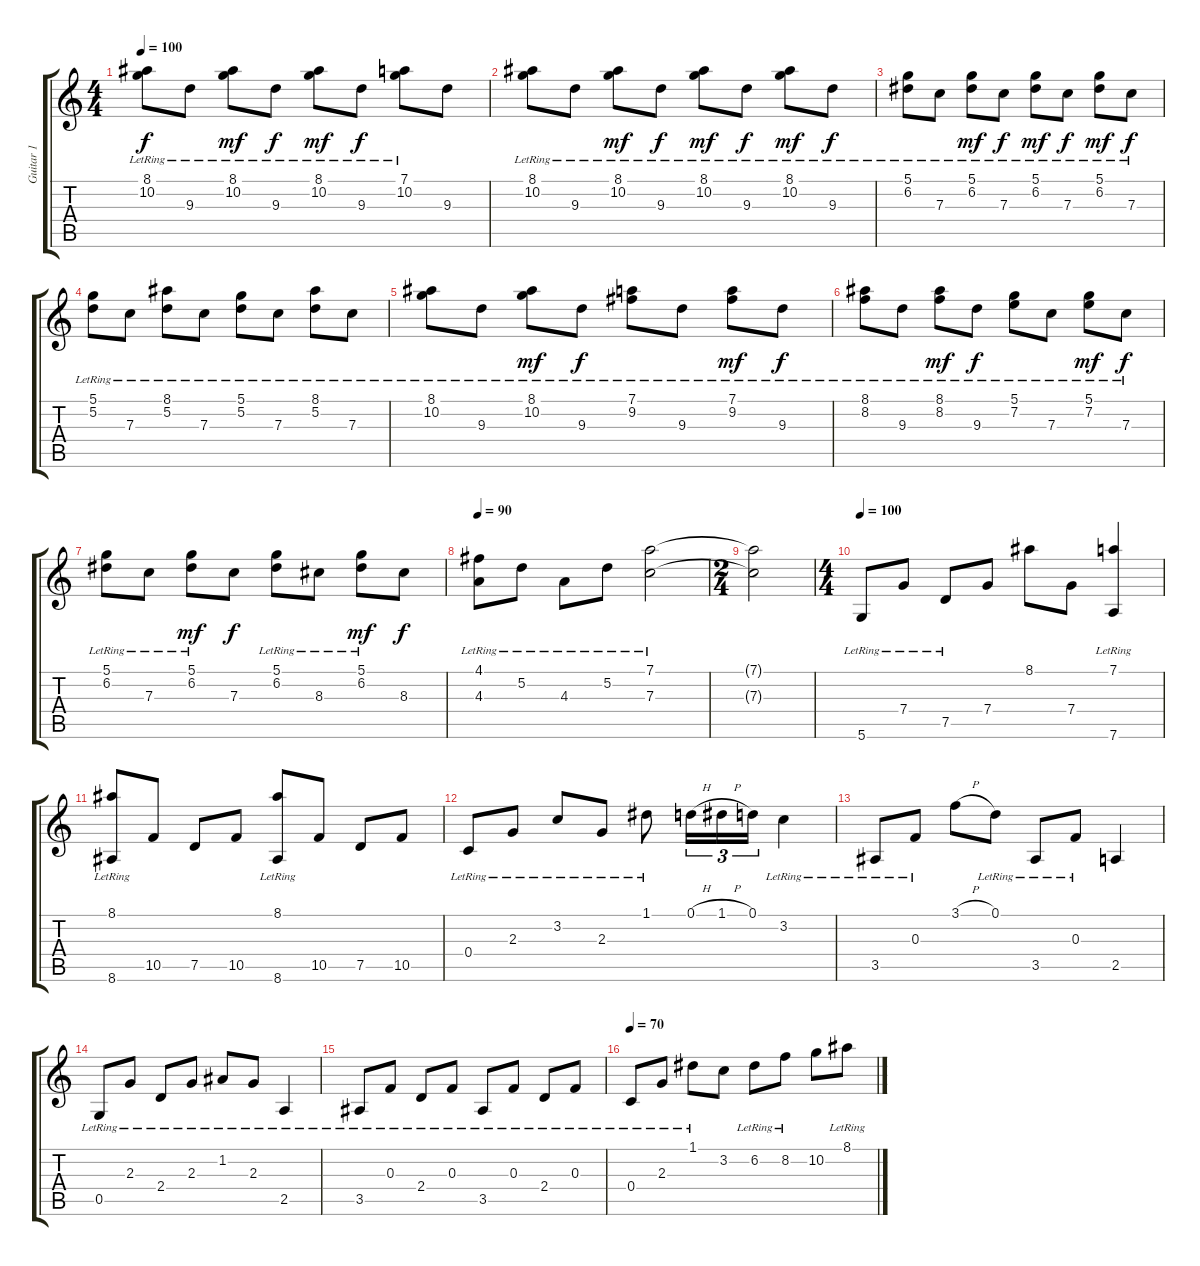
\track ("Guitar 1" "Guitar 1") {instrument acousticguitarnylon}
\staff {score tabs}
\tuning (D4 A3 F3 C3 G2 D2) {hide}
\ts (4 4)
\tempo 100
\clef g2
\ks c
(8.1{lr} 10.2{lr}).8{dy f instrument acousticguitarnylon} 9.3{lr}.8 (8.1{lr} 10.2{lr}).8{dy mf} 9.3{lr}.8{dy f} (8.1{lr} 10.2{lr}).8{dy mf} 9.3{lr}.8{dy f} (7.1{lr} 10.2{lr}).8 9.3.8 |
(8.1{lr} 10.2{lr}).8 9.3{lr}.8 (8.1{lr} 10.2{lr}).8{dy mf} 9.3{lr}.8{dy f} (8.1{lr} 10.2{lr}).8{dy mf} 9.3{lr}.8{dy f} (8.1{lr} 10.2{lr}).8{dy mf} 9.3{lr}.8{dy f} |
(5.1{lr} 6.2{lr}).8 7.3{lr}.8 (5.1{lr} 6.2{lr}).8{dy mf} 7.3{lr}.8{dy f} (5.1{lr} 6.2{lr}).8{dy mf} 7.3{lr}.8{dy f} (5.1{lr} 6.2{lr}).8{dy mf} 7.3{lr}.8{dy f} |
(5.1{lr} 5.2{lr}).8 7.3{lr}.8 (8.1{lr} 5.2{lr}).8 7.3{lr}.8 (5.1{lr} 5.2{lr}).8 7.3{lr}.8 (8.1{lr} 5.2{lr}).8 7.3{lr}.8 |
(8.1{lr} 10.2{lr}).8 9.3{lr}.8 (8.1{lr} 10.2{lr}).8{dy mf} 9.3{lr}.8{dy f} (7.1{lr} 9.2{lr}).8 9.3{lr}.8 (7.1{lr} 9.2{lr}).8{dy mf} 9.3{lr}.8{dy f} |
(8.1{lr} 8.2{lr}).8 9.3{lr}.8 (8.1{lr} 8.2{lr}).8{dy mf} 9.3{lr}.8{dy f} (5.1{lr} 7.2{lr}).8 7.3{lr}.8 (5.1{lr} 7.2{lr}).8{dy mf} 7.3{lr}.8{dy f} |
(5.1{lr} 6.2{lr}).8 7.3{lr}.8 (5.1{lr} 6.2{lr}).8{dy mf} 7.3.8{dy f} (5.1{lr} 6.2{lr}).8 8.3{lr}.8 (5.1 6.2{lr}).8{dy mf} 8.3.8{dy f} |
\tempo 90
(4.1{lr} 4.3).8 5.2{lr}.8 4.3{lr}.8 5.2{lr}.8 (7.1{lr} 7.3{lr}).2 |
\ts (2 4)
(7.1{t} 7.3{t}).2 |
\ts (4 4)
\tempo 100
5.6{lr}.8 7.4{lr}.8 7.5{lr}.8 7.4.8 8.1.8 7.4.8 (7.1{lr} 7.6).4 |
(8.1{lr} 8.6).8 10.5.8 7.5.8 10.5.8 (8.1{lr} 8.6).8 10.5.8 7.5.8 10.5.8 |
0.4{lr}.8 2.3{lr}.8 3.2{lr}.8 2.3{lr}.8 1.1{lr}.8 0.1{h}.16{tu (3 2)} 1.1{h}.16{tu (3 2)} 0.1.16{tu (3 2)} 3.2{lr}.4 |
3.5{lr}.8 0.3{lr}.8 3.1{h}.8 0.1{lr}.8 3.5{lr}.8 0.3{lr}.8 2.5.4 |
0.5{lr}.8 2.3{lr}.8 2.4{lr}.8 2.3{lr}.8 1.2{lr}.8 2.3{lr}.8 2.5{lr}.4 |
3.5{lr}.8 0.3{lr}.8 2.4{lr}.8 0.3{lr}.8 3.5{lr}.8 0.3{lr}.8 2.4{lr}.8 0.3{lr}.8 |
\tempo 70
0.4{lr}.8 2.3{lr}.8 1.1{lr}.8 3.2.8 6.2{lr}.8 8.2{lr}.8 10.2.8 8.1{lr}.8
